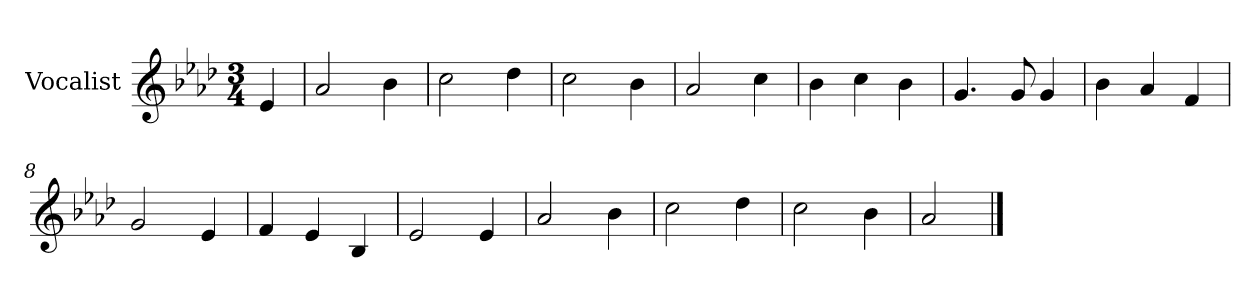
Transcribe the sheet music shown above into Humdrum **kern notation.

**kern
*part1
*staff1
*I"Vocalist
*k[b-e-a-d-]
*A-:
*M3/4
=
4e-
=1
2a-
4b-
=2
2cc
4dd-
=3
2cc
4b-
=4
2a-
4cc
=5
4b-
4cc
4b-
=6
4.g
8g
4g
=7
4b-
4a-
4f
=8
2g
4e-
=9
4f
4e-
4B-
=10
2e-
4e-
=11
2a-
4b-
=12
2cc
4dd-
=13
2cc
4b-
=14
2a-
==
*-
